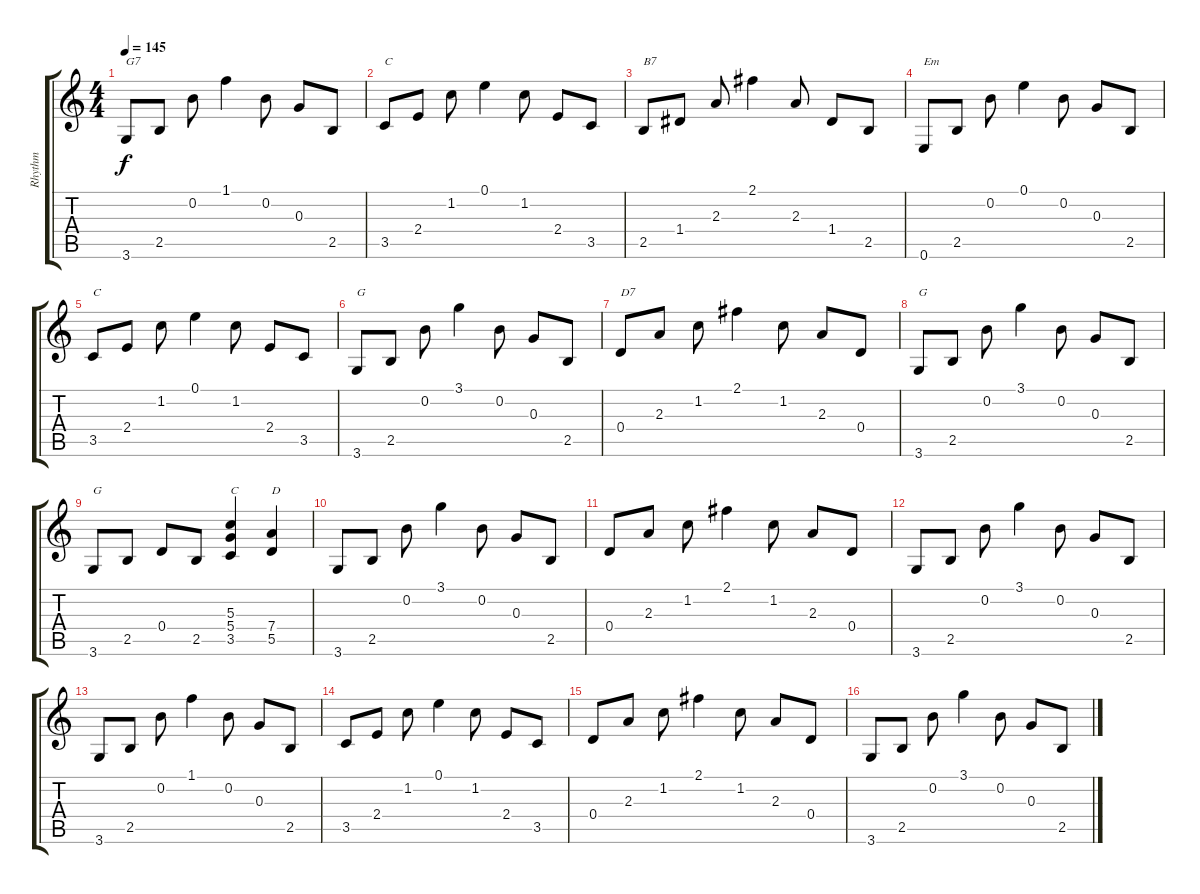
\track ("Rhythm" "Rhythm") {instrument acousticguitarsteel}
\staff {score tabs}
\tuning (E4 B3 G3 D3 A2 E2) {hide}
\ts (4 4)
\tempo 145
\clef g2
\ks c
3.6.8{txt "G7" dy f} 2.5.8 0.2.8 1.1.4 0.2.8 0.3.8 2.5.8 |
3.5.8{txt "C"} 2.4.8 1.2.8 0.1.4 1.2.8 2.4.8 3.5.8 |
2.5.8{txt "B7"} 1.4.8 2.3.8 2.1.4 2.3.8 1.4.8 2.5.8 |
0.6.8{txt "Em"} 2.5.8 0.2.8 0.1.4 0.2.8 0.3.8 2.5.8 |
3.5.8{txt "C"} 2.4.8 1.2.8 0.1.4 1.2.8 2.4.8 3.5.8 |
3.6.8{txt "G"} 2.5.8 0.2.8 3.1.4 0.2.8 0.3.8 2.5.8 |
0.4.8{txt "D7"} 2.3.8 1.2.8 2.1.4 1.2.8 2.3.8 0.4.8 |
3.6.8{txt "G"} 2.5.8 0.2.8 3.1.4 0.2.8 0.3.8 2.5.8 |
3.6.8{txt "G"} 2.5.8 0.4.8 2.5.8 (5.3 5.4 3.5).4{txt "C"} (7.4 5.5).4{txt "D"} |
3.6.8 2.5.8 0.2.8 3.1.4 0.2.8 0.3.8 2.5.8 |
0.4.8 2.3.8 1.2.8 2.1.4 1.2.8 2.3.8 0.4.8 |
3.6.8 2.5.8 0.2.8 3.1.4 0.2.8 0.3.8 2.5.8 |
3.6.8 2.5.8 0.2.8 1.1.4 0.2.8 0.3.8 2.5.8 |
3.5.8 2.4.8 1.2.8 0.1.4 1.2.8 2.4.8 3.5.8 |
0.4.8 2.3.8 1.2.8 2.1.4 1.2.8 2.3.8 0.4.8 |
3.6.8 2.5.8 0.2.8 3.1.4 0.2.8 0.3.8 2.5.8
